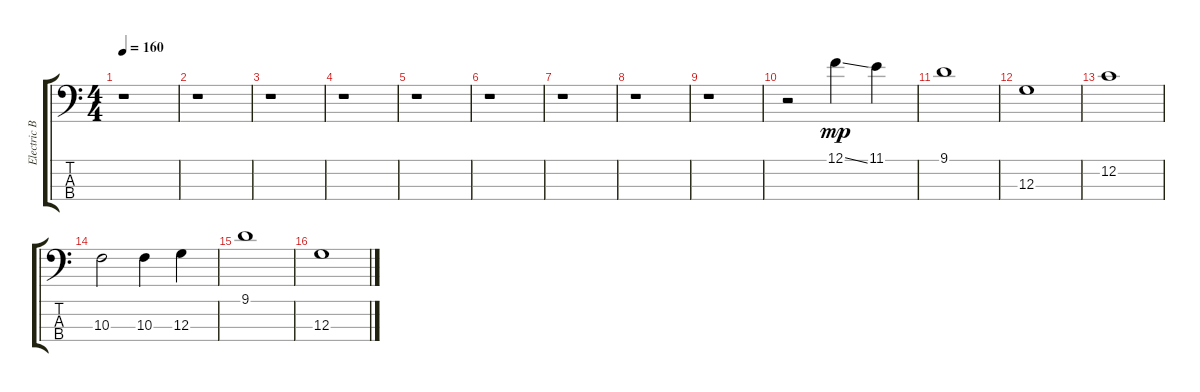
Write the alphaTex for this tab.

\track ("Electric Bass" "Electric B") {instrument electricbassfinger}
\staff {score tabs}
\tuning (F2 C2 G1 D1) {hide}
\ts (4 4)
\tempo 160
\clef f4
\ks c
r.1{dy mf} |
r.1 |
r.1 |
r.1 |
r.1 |
r.1 |
r.1 |
r.1 |
r.1 |
r.2 12.1{ss}.4{dy mp} 11.1.4 |
9.1.1 |
12.3.1 |
12.2.1 |
10.3.2 10.3.4 12.3.4 |
9.1.1 |
12.3.1
